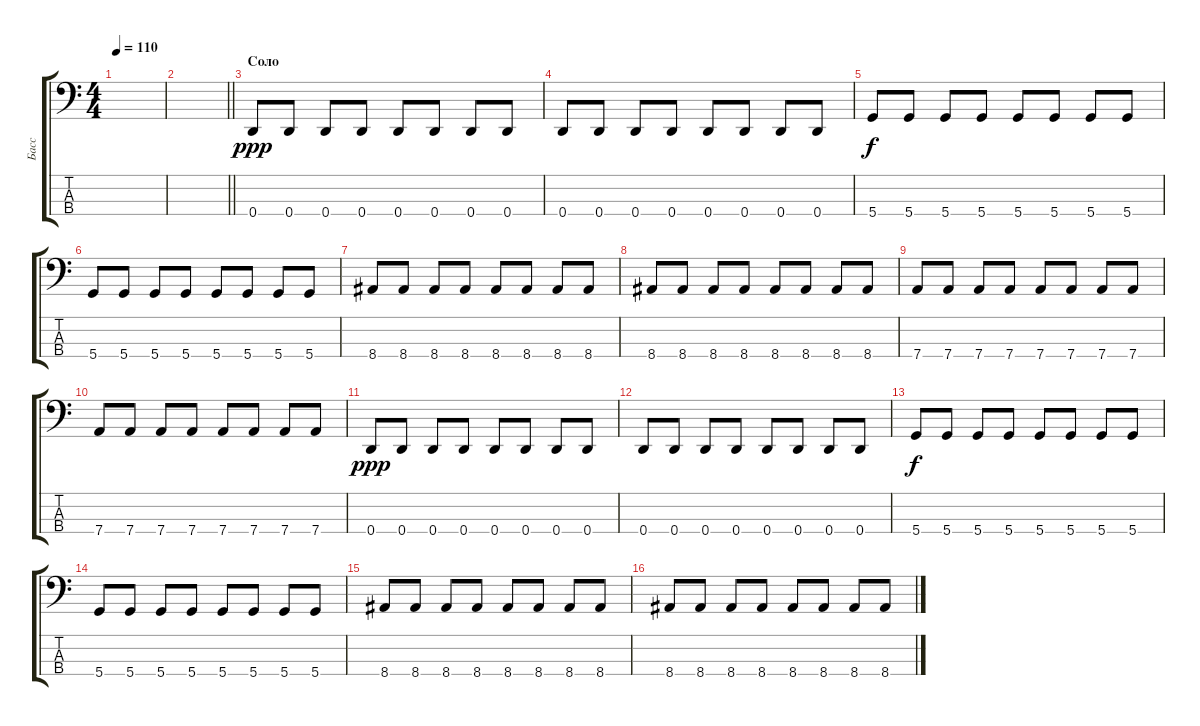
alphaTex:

\track ("Басс" "Басс") {instrument electricbassfinger}
\staff {score tabs}
\tuning (G2 D2 A1 D1) {hide}
\ts (4 4)
\tempo 110
\clef f4
\ks c
|
\barLineRight lightlight
|
\section ("" "Соло")
0.4.8{dy ppp} 0.4.8 0.4.8 0.4.8 0.4.8 0.4.8 0.4.8 0.4.8 |
0.4.8 0.4.8 0.4.8 0.4.8 0.4.8 0.4.8 0.4.8 0.4.8 |
5.4.8{dy f} 5.4.8 5.4.8 5.4.8 5.4.8 5.4.8 5.4.8 5.4.8 |
5.4.8 5.4.8 5.4.8 5.4.8 5.4.8 5.4.8 5.4.8 5.4.8 |
8.4.8 8.4.8 8.4.8 8.4.8 8.4.8 8.4.8 8.4.8 8.4.8 |
8.4.8 8.4.8 8.4.8 8.4.8 8.4.8 8.4.8 8.4.8 8.4.8 |
7.4.8 7.4.8 7.4.8 7.4.8 7.4.8 7.4.8 7.4.8 7.4.8 |
7.4.8 7.4.8 7.4.8 7.4.8 7.4.8 7.4.8 7.4.8 7.4.8 |
0.4.8{dy ppp} 0.4.8 0.4.8 0.4.8 0.4.8 0.4.8 0.4.8 0.4.8 |
0.4.8 0.4.8 0.4.8 0.4.8 0.4.8 0.4.8 0.4.8 0.4.8 |
5.4.8{dy f} 5.4.8 5.4.8 5.4.8 5.4.8 5.4.8 5.4.8 5.4.8 |
5.4.8 5.4.8 5.4.8 5.4.8 5.4.8 5.4.8 5.4.8 5.4.8 |
8.4.8 8.4.8 8.4.8 8.4.8 8.4.8 8.4.8 8.4.8 8.4.8 |
8.4.8 8.4.8 8.4.8 8.4.8 8.4.8 8.4.8 8.4.8 8.4.8
